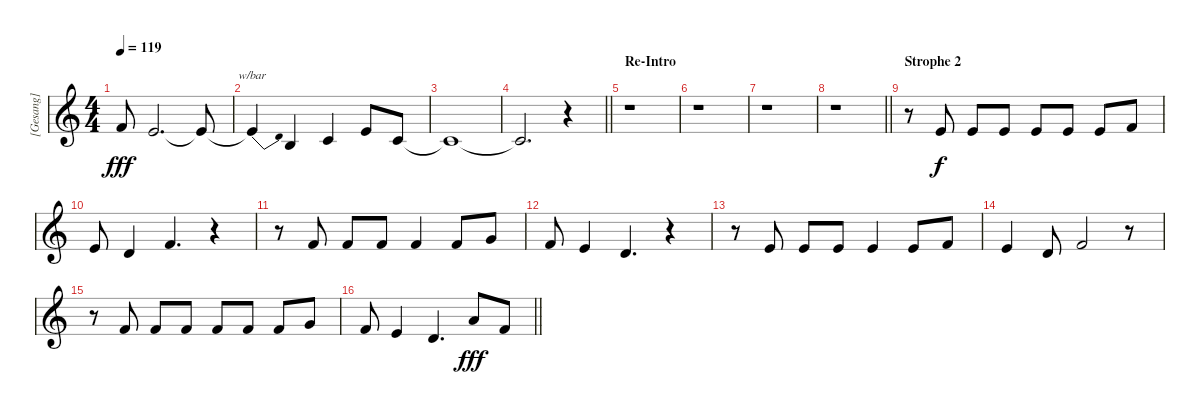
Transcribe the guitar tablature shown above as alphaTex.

\track ("[Gesang]" "[Gesang]") {instrument altosax}
\staff {score}
\tuning (E4 B3 G3 D3 A2 E2) {hide}
\ts (4 4)
\tempo 119
\clef g2
\ks c
1.1{t}.8{dy fff} 0.1.2{d} 0.1{t}.8 |
0.1{t}.4{tbe (dive default 0 0 60 -4)} 0.2.4 1.2.4 5.2.8 1.2.8 |
1.2{t}.1 |
\barLineRight lightlight
1.2{t}.2{d} r.4 |
\section ("" "Re-Intro")
r.1 |
r.1 |
r.1 |
\barLineRight lightlight
r.1 |
\section ("" "Strophe 2")
r.8 0.1.8{dy f} 0.1.8 0.1.8 0.1.8 0.1.8 0.1.8 1.1.8 |
0.1.8 3.2.4 6.2.4{d} r.4 |
r.8 6.2.8 6.2.8 6.2.8 6.2.4 6.2.8 8.2.8 |
6.2.8 5.2.4 3.2.4{d} r.4 |
r.8 0.1.8 0.1.8 0.1.8 0.1.4 0.1.8 1.1.8 |
0.1.4 3.2.8 6.2.2 r.8 |
r.8 6.2.8 6.2.8 6.2.8 6.2.8 6.2.8 6.2.8 8.2.8 |
\barLineRight lightlight
6.2.8 5.2.4 3.2.4{d} 5.1.8{dy fff} 1.1.8
